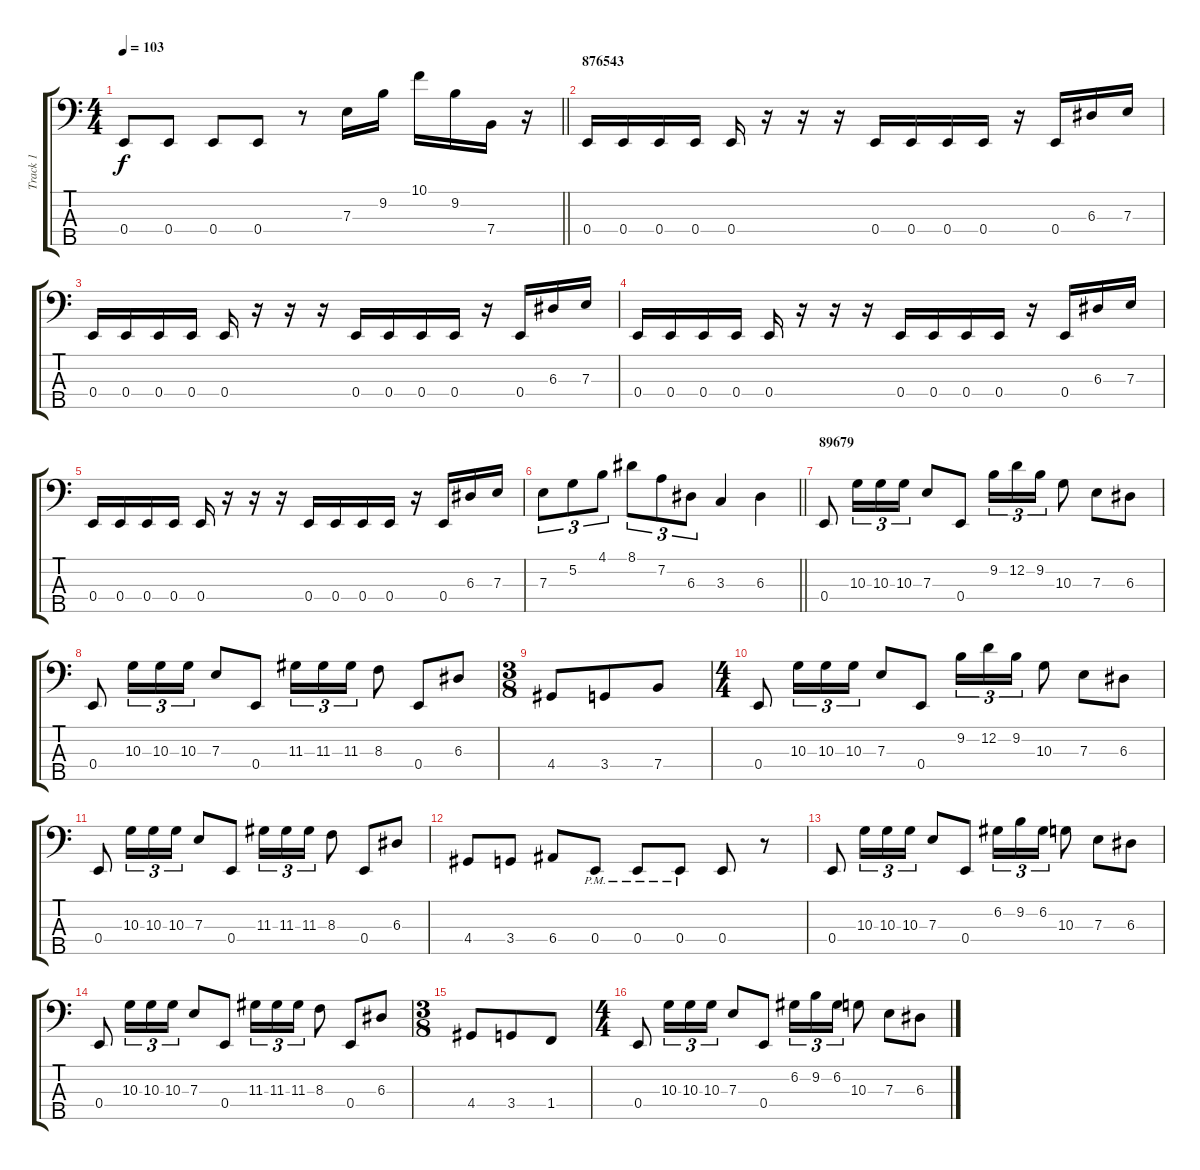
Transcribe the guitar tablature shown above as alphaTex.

\track ("Track 1" "Track 1") {instrument electricbassfinger}
\staff {score tabs}
\tuning (G2 D2 A1 E1 B0) {hide}
\ts (4 4)
\tempo 103
\clef f4
\barLineRight lightlight
\ks c
0.4.8{dy f} 0.4.8 0.4.8 0.4.8 r.8 7.3.16 9.2.16 10.1.16 9.2.16 7.4.16 r.16 |
\section ("" "876543")
0.4.16 0.4.16 0.4.16 0.4.16 0.4.16 r.16 r.16 r.16 0.4.16 0.4.16 0.4.16 0.4.16 r.16 0.4.16 6.3.16 7.3.16 |
0.4.16 0.4.16 0.4.16 0.4.16 0.4.16 r.16 r.16 r.16 0.4.16 0.4.16 0.4.16 0.4.16 r.16 0.4.16 6.3.16 7.3.16 |
0.4.16 0.4.16 0.4.16 0.4.16 0.4.16 r.16 r.16 r.16 0.4.16 0.4.16 0.4.16 0.4.16 r.16 0.4.16 6.3.16 7.3.16 |
0.4.16 0.4.16 0.4.16 0.4.16 0.4.16 r.16 r.16 r.16 0.4.16 0.4.16 0.4.16 0.4.16 r.16 0.4.16 6.3.16 7.3.16 |
\barLineRight lightlight
7.3.8{tu (3 2)} 5.2.8{tu (3 2)} 4.1.8{tu (3 2)} 8.1.8{tu (3 2)} 7.2.8{tu (3 2)} 6.3.8{tu (3 2)} 3.3.4 6.3.4 |
\section ("" "89679")
0.4.8 10.3.16{tu (3 2)} 10.3.16{tu (3 2)} 10.3.16{tu (3 2)} 7.3.8 0.4.8 9.2.16{tu (3 2)} 12.2.16{tu (3 2)} 9.2.16{tu (3 2)} 10.3.8 7.3.8 6.3.8 |
0.4.8 10.3.16{tu (3 2)} 10.3.16{tu (3 2)} 10.3.16{tu (3 2)} 7.3.8 0.4.8 11.3.16{tu (3 2)} 11.3.16{tu (3 2)} 11.3.16{tu (3 2)} 8.3.8 0.4.8 6.3.8 |
\ts (3 8)
4.4.8 3.4.8 7.4.8 |
\ts (4 4)
0.4.8 10.3.16{tu (3 2)} 10.3.16{tu (3 2)} 10.3.16{tu (3 2)} 7.3.8 0.4.8 9.2.16{tu (3 2)} 12.2.16{tu (3 2)} 9.2.16{tu (3 2)} 10.3.8 7.3.8 6.3.8 |
0.4.8 10.3.16{tu (3 2)} 10.3.16{tu (3 2)} 10.3.16{tu (3 2)} 7.3.8 0.4.8 11.3.16{tu (3 2)} 11.3.16{tu (3 2)} 11.3.16{tu (3 2)} 8.3.8 0.4.8 6.3.8 |
4.4.8 3.4.8 6.4.8 0.4{pm}.8 0.4{pm}.8 0.4{pm}.8 0.4.8 r.8 |
0.4.8 10.3.16{tu (3 2)} 10.3.16{tu (3 2)} 10.3.16{tu (3 2)} 7.3.8 0.4.8 6.2.16{tu (3 2)} 9.2.16{tu (3 2)} 6.2.16{tu (3 2)} 10.3.8 7.3.8 6.3.8 |
0.4.8 10.3.16{tu (3 2)} 10.3.16{tu (3 2)} 10.3.16{tu (3 2)} 7.3.8 0.4.8 11.3.16{tu (3 2)} 11.3.16{tu (3 2)} 11.3.16{tu (3 2)} 8.3.8 0.4.8 6.3.8 |
\ts (3 8)
4.4.8 3.4.8 1.4.8 |
\ts (4 4)
0.4.8 10.3.16{tu (3 2)} 10.3.16{tu (3 2)} 10.3.16{tu (3 2)} 7.3.8 0.4.8 6.2.16{tu (3 2)} 9.2.16{tu (3 2)} 6.2.16{tu (3 2)} 10.3.8 7.3.8 6.3.8
